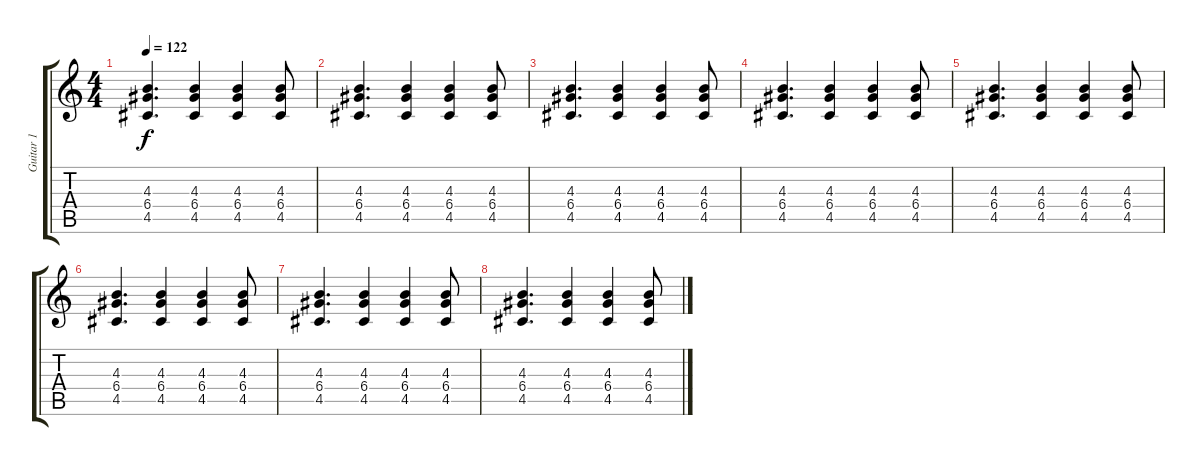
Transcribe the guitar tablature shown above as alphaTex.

\track ("Guitar 1" "Guitar 1") {instrument electricguitarjazz}
\staff {score tabs}
\tuning (E4 B3 G3 D3 A2 E2) {hide}
\ts (4 4)
\tempo 122
\clef g2
\ks c
(4.3 6.4 4.5).4{d dy f} (4.3 6.4 4.5).4 (4.3 6.4 4.5).4 (4.3 6.4 4.5).8 |
(4.3 6.4 4.5).4{d} (4.3 6.4 4.5).4 (4.3 6.4 4.5).4 (4.3 6.4 4.5).8 |
(4.3 6.4 4.5).4{d} (4.3 6.4 4.5).4 (4.3 6.4 4.5).4 (4.3 6.4 4.5).8 |
(4.3 6.4 4.5).4{d} (4.3 6.4 4.5).4 (4.3 6.4 4.5).4 (4.3 6.4 4.5).8 |
(4.3 6.4 4.5).4{d} (4.3 6.4 4.5).4 (4.3 6.4 4.5).4 (4.3 6.4 4.5).8 |
(4.3 6.4 4.5).4{d} (4.3 6.4 4.5).4 (4.3 6.4 4.5).4 (4.3 6.4 4.5).8 |
(4.3 6.4 4.5).4{d} (4.3 6.4 4.5).4 (4.3 6.4 4.5).4 (4.3 6.4 4.5).8 |
(4.3 6.4 4.5).4{d} (4.3 6.4 4.5).4 (4.3 6.4 4.5).4 (4.3 6.4 4.5).8
